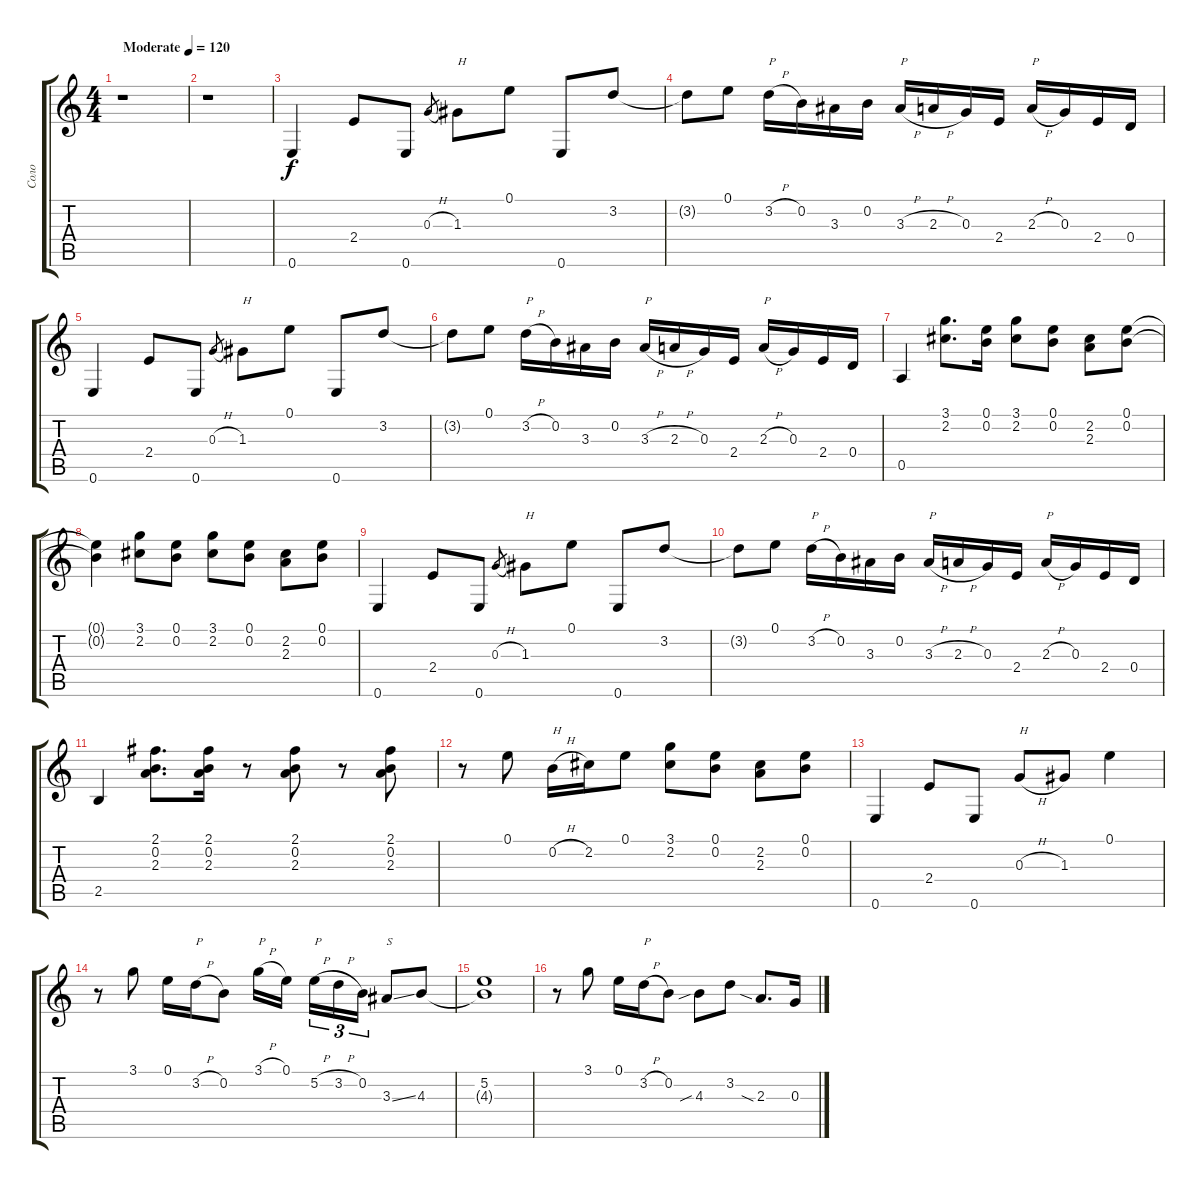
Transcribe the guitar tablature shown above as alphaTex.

\track ("Соло" "Соло") {instrument overdrivenguitar}
\staff {score tabs}
\tuning (E4 B3 G3 D3 A2 E2) {hide}
\ts (4 4)
\tempo (120 "Moderate")
\clef g2
\ks c
r.1{dy f instrument overdrivenguitar} |
r.1 |
0.6.4 2.4.8 0.6.8 0.3{h}.8{gr} 1.3.8{txt "H"} 0.1.8 0.6.8 3.2.8 |
3.2{t}.8 0.1.8 3.2{h}.16{txt "P"} 0.2.16 3.3.16 0.2.16 3.3{h}.16{txt "P"} 2.3{h}.16 0.3.16 2.4.16 2.3{h}.16{txt "P"} 0.3.16 2.4.16 0.4.16 |
0.6.4 2.4.8 0.6.8 0.3{h}.8{gr} 1.3.8{txt "H"} 0.1.8 0.6.8 3.2.8 |
3.2{t}.8 0.1.8 3.2{h}.16{txt "P"} 0.2.16 3.3.16 0.2.16 3.3{h}.16{txt "P"} 2.3{h}.16 0.3.16 2.4.16 2.3{h}.16{txt "P"} 0.3.16 2.4.16 0.4.16 |
0.5.4 (3.1 2.2).8{d} (0.1 0.2).16 (3.1 2.2).8 (0.1 0.2).8 (2.2 2.3).8 (0.1 0.2).8 |
(0.1{t} 0.2{t}).4 (3.1 2.2).8 (0.1 0.2).8 (3.1 2.2).8 (0.1 0.2).8 (2.2 2.3).8 (0.1 0.2).8 |
0.6.4 2.4.8 0.6.8 0.3{h}.8{gr} 1.3.8{txt "H"} 0.1.8 0.6.8 3.2.8 |
3.2{t}.8 0.1.8 3.2{h}.16{txt "P"} 0.2.16 3.3.16 0.2.16 3.3{h}.16{txt "P"} 2.3{h}.16 0.3.16 2.4.16 2.3{h}.16{txt "P"} 0.3.16 2.4.16 0.4.16 |
2.5.4 (2.1 0.2 2.3).8{d} (2.1 0.2 2.3).16 r.8 (2.1 0.2 2.3).8 r.8 (2.1 0.2 2.3).8 |
r.8 0.1.8 0.2{h}.16{txt "H"} 2.2.16 0.1.8 (3.1 2.2).8 (0.1 0.2).8 (2.2 2.3).8 (0.1 0.2).8 |
0.6.4 2.4.8 0.6.8 0.3{h}.8{txt "H"} 1.3.8 0.1.4 |
r.8 3.1.8 0.1.16 3.2{h}.16{txt "P"} 0.2.8 3.1{h}.16{txt "P"} 0.1.16{beam splitsecondary} 5.2{h}.16{tu (3 2) txt "P"} 3.2{h}.16{tu (3 2)} 0.2.16{tu (3 2)} 3.3{ss}.8{txt "S"} 4.3.8 |
(5.2 4.3{t}).1 |
r.8 3.1.8 0.1.16 3.2{h}.16{txt "P"} 0.2.8 4.3{sib}.8 3.2.8 2.3{sia}.8{d} 0.3.16
